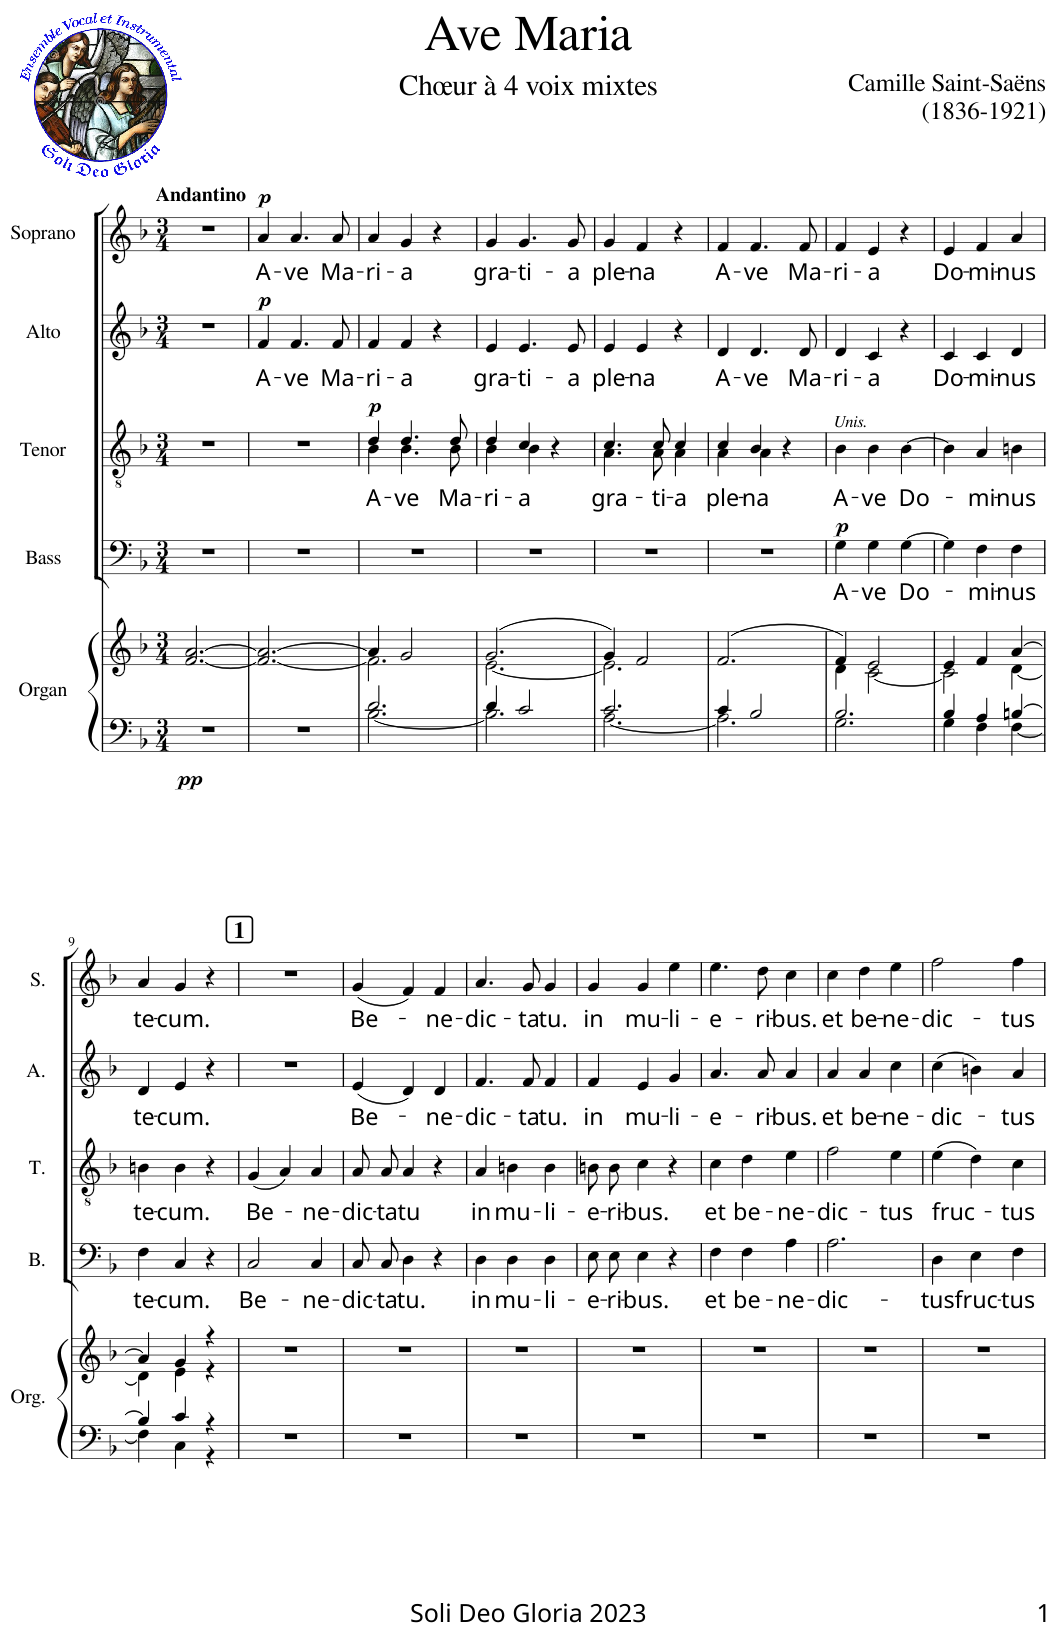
**kern	**kern	**dynam	**kern	**text	**dynam	**kern	**text	**dynam	**kern	**text	**dynam	**kern	**text	**dynam
*part5	*part5	*part5	*part4	*part4	*part4	*part3	*part3	*part3	*part2	*part2	*part2	*part1	*part1	*part1
*staff6	*staff5	*staff5/6	*staff4	*staff4	*staff4	*staff3	*staff3	*staff3	*staff2	*staff2	*staff2	*staff1	*staff1	*staff1
*I"Organ	*	*	*I"Bass	*	*	*I"Tenor	*	*	*I"Alto	*	*	*I"Soprano	*	*
*I'Org.	*	*	*I'B.	*	*	*I'T.	*	*	*I'A.	*	*	*I'S.	*	*
*clefF4	*clefG2	*	*clefF4	*	*	*clefGv2	*	*	*clefG2	*	*	*clefG2	*	*
*k[b-]	*k[b-]	*	*k[b-]	*	*	*k[b-]	*	*	*k[b-]	*	*	*k[b-]	*	*
*M3/4	*M3/4	*	*M3/4	*	*	*M3/4	*	*	*M3/4	*	*	*M3/4	*	*
=1	=1	=1	=1	=1	=1	=1	=1	=1	=1	=1	=1	=1	=1	=1
!	!	!	!	!	!	!	!	!	!	!	!	!LO:TX:a:B:t=Andantino	!	!
!	!	!LO:DY:b=2	!	!	!	!	!	!	!	!	!	!	!	!
2.r	[2.f/ [2.a/	pp	2.r	.	.	2.r	.	.	2.r	.	.	2.r	.	.
=2	=2	=2	=2	=2	=2	=2	=2	=2	=2	=2	=2	=2	=2	=2
!	!	!	!	!	!	!	!	!	!	!LO:LY:b	!LO:DY:a	!	!LO:LY:b	!LO:DY:a
2.r	2.f/_ 2.a/_	.	2.r	.	.	2.r	.	.	4f/	A-	p	4a/	A-	p
!	!	!	!	!	!	!	!	!	!	!LO:LY:b	!	!	!LO:LY:b	!
.	.	.	.	.	.	.	.	.	4.f/	-ve	.	4.a/	-ve	.
!	!	!	!	!	!	!	!	!	!	!LO:LY:b	!	!	!LO:LY:b	!
.	.	.	.	.	.	.	.	.	8f/	Ma-	.	8a/	Ma-	.
=3	=3	=3	=3	=3	=3	=3	=3	=3	=3	=3	=3	=3	=3	=3
*^	*^	*	*	*	*	*	*	*	*	*	*	*	*	*
!	!	!	!	!	!	!	!	!	!LO:LY:b	!LO:DY:a	!	!LO:LY:b	!	!	!LO:LY:b	!
*	*	*	*	*	*	*	*	*^	*	*	*	*	*	*	*	*
2.d/	[2.B-\	4a/]	2.f\]	.	2.r	.	.	4d/	4B-\	A-	p	4f/	-ri-	.	4a/	-ri-	.
!	!	!	!	!	!	!	!	!	!	!LO:LY:b	!	!	!LO:LY:b	!	!	!LO:LY:b	!
.	.	2g/	.	.	.	.	.	4.d/	4.B-\	-ve	.	4f/	-a	.	4g/	-a	.
.	.	.	.	.	.	.	.	.	.	.	.	4r	.	.	4r	.	.
!	!	!	!	!	!	!	!	!	!	!LO:LY:b	!	!	!	!	!	!	!
.	.	.	.	.	.	.	.	8d/	8B-\	Ma-	.	.	.	.	.	.	.
=4	=4	=4	=4	=4	=4	=4	=4	=4	=4	=4	=4	=4	=4	=4	=4	=4	=4
!	!	!	!	!	!	!	!	!	!	!LO:LY:b	!	!	!LO:LY:b	!	!	!LO:LY:b	!
4d/	2.B-\]	(2.g/	[2.e\	.	2.r	.	.	4d/	4B-\	-ri-	.	4e/	gra-	.	4g/	gra-	.
!	!	!	!	!	!	!	!	!	!	!LO:LY:b	!	!	!LO:LY:b	!	!	!LO:LY:b	!
2c/	.	.	.	.	.	.	.	4c/	4B-\	-a	.	4.e/	-ti-	.	4.g/	-ti-	.
.	.	.	.	.	.	.	.	4r	4ryy	.	.	.	.	.	.	.	.
!	!	!	!	!	!	!	!	!	!	!	!	!	!LO:LY:b	!	!	!LO:LY:b	!
.	.	.	.	.	.	.	.	.	.	.	.	8e/	-a	.	8g/	-a	.
=5	=5	=5	=5	=5	=5	=5	=5	=5	=5	=5	=5	=5	=5	=5	=5	=5	=5
!	!	!	!	!	!	!	!	!	!	!LO:LY:b	!	!	!LO:LY:b	!	!	!LO:LY:b	!
2.c/	[2.A\	4g/)	2.e\]	.	2.r	.	.	4.c/	4.A\	gra-	.	4e/	ple-	.	4g/	ple-	.
!	!	!	!	!	!	!	!	!	!	!	!	!	!LO:LY:b	!	!	!LO:LY:b	!
.	.	2f/	.	.	.	.	.	.	.	.	.	4e/	-na	.	4f/	-na	.
!	!	!	!	!	!	!	!	!	!	!LO:LY:b	!	!	!	!	!	!	!
.	.	.	.	.	.	.	.	8c/	8A\	-ti-	.	.	.	.	.	.	.
!	!	!	!	!	!	!	!	!	!	!LO:LY:b	!	!	!	!	!	!	!
.	.	.	.	.	.	.	.	4c/	4A\	-a	.	4r	.	.	4r	.	.
*	*	*v	*v	*	*	*	*	*	*	*	*	*	*	*	*	*	*
=6	=6	=6	=6	=6	=6	=6	=6	=6	=6	=6	=6	=6	=6	=6	=6	=6
!	!	!	!	!	!	!	!	!	!LO:LY:b	!	!	!LO:LY:b	!	!	!LO:LY:b	!
4c/	2.A\]	(2.f/	.	2.r	.	.	4c/	4A\	ple-	.	4d/	A-	.	4f/	A-	.
!	!	!	!	!	!	!	!	!	!LO:LY:b	!	!	!LO:LY:b	!	!	!LO:LY:b	!
2B-/	.	.	.	.	.	.	4B-/	4A\	-na	.	4.d/	-ve	.	4.f/	-ve	.
.	.	.	.	.	.	.	4r	4ryy	.	.	.	.	.	.	.	.
!	!	!	!	!	!	!	!	!	!	!	!	!LO:LY:b	!	!	!LO:LY:b	!
.	.	.	.	.	.	.	.	.	.	.	8d/	Ma-	.	8f/	Ma-	.
*	*	*	*	*	*	*	*v	*v	*	*	*	*	*	*	*	*
=7	=7	=7	=7	=7	=7	=7	=7	=7	=7	=7	=7	=7	=7	=7	=7
*	*	*^	*	*	*	*	*	*	*	*	*	*	*	*	*
!	!	!	!	!	!	!	!	!LO:TX:a:i:t=Unis.	!	!	!	!	!	!	!	!
!	!	!	!	!	!	!LO:LY:b	!LO:DY:a	!	!LO:LY:b	!	!	!LO:LY:b	!	!	!LO:LY:b	!
2.B-/	2.G\	4f/)	4d\	.	4G\	A-	p	4B-\	A-	.	4d/	-ri-	.	4f/	-ri-	.
!	!	!	!	!	!	!LO:LY:b	!	!	!LO:LY:b	!	!	!LO:LY:b	!	!	!LO:LY:b	!
.	.	2e/	[2c\	.	4G\	-ve	.	4B-\	-ve	.	4c/	-a	.	4e/	-a	.
!	!	!	!	!	!	!LO:LY:b	!	!	!LO:LY:b	!	!	!	!	!	!	!
.	.	.	.	.	[4G\	Do-	.	[4B-\	Do-	.	4r	.	.	4r	.	.
=8	=8	=8	=8	=8	=8	=8	=8	=8	=8	=8	=8	=8	=8	=8	=8	=8
!	!	!	!	!	!	!	!	!	!	!	!	!LO:LY:b	!	!	!LO:LY:b	!
4B-/	4G\	4e/	2c\]	.	4G\]	.	.	4B-\]	.	.	4c/	Do-	.	4e/	Do-	.
!	!	!	!	!	!	!LO:LY:b	!	!	!LO:LY:b	!	!	!LO:LY:b	!	!	!LO:LY:b	!
4A/	4F\	4f/	.	.	4F\	-mi-	.	4A/	-mi-	.	4c/	-mi-	.	4f/	-mi-	.
!	!	!	!	!	!	!LO:LY:b	!	!	!LO:LY:b	!	!	!LO:LY:b	!	!	!LO:LY:b	!
[4Bn/	[4F\	[4a/	[4d\	.	4F\	-nus	.	4Bn\	-nus	.	4d/	-nus	.	4a/	-nus	.
!!LO:LB:g=z
=9	=9	=9	=9	=9	=9	=9	=9	=9	=9	=9	=9	=9	=9	=9	=9	=9
!	!	!	!	!	!	!LO:LY:b	!	!	!LO:LY:b	!	!	!LO:LY:b	!	!	!LO:LY:b	!
4B/]	4F\]	4a/]	4d\]	.	4F\	te-	.	4Bn\	te-	.	4d/	te-	.	4a/	te-	.
!	!	!	!	!	!	!LO:LY:b	!	!	!LO:LY:b	!	!	!LO:LY:b	!	!	!LO:LY:b	!
4c/	4C\	4g/	4e\	.	4C/	-cum.	.	4B\	-cum.	.	4e/	-cum.	.	4g/	-cum.	.
4r	4r	4r	4r	.	4r	.	.	4r	.	.	4r	.	.	4r	.	.
!!LO:REH:place=s1:a:B:cj:fs=14:t=1
=10	=10	=10	=10	=10	=10	=10	=10	=10	=10	=10	=10	=10	=10	=10	=10	=10
!	!	!	!	!	!	!LO:LY:b	!	!	!LO:LY:b	!	!	!	!	!	!	!
*v	*v	*	*	*	*	*	*	*	*	*	*	*	*	*	*	*
*	*v	*v	*	*	*	*	*	*	*	*	*	*	*	*	*
2.r	2.r	.	2C/	Be-	.	(4G/	Be-	.	2.r	.	.	2.r	.	.
.	.	.	.	.	.	4A/)	.	.	.	.	.	.	.	.
!	!	!	!	!LO:LY:b	!	!	!LO:LY:b	!	!	!	!	!	!	!
.	.	.	4C/	-ne-	.	4A/	-ne-	.	.	.	.	.	.	.
=11	=11	=11	=11	=11	=11	=11	=11	=11	=11	=11	=11	=11	=11	=11
!	!	!	!	!LO:LY:b	!	!	!LO:LY:b	!	!	!LO:LY:b	!	!	!LO:LY:b	!
2.r	2.r	.	8C/L	-dic-	.	8A/L	-dic-	.	(4e/	Be-	.	(4g/	Be-	.
!	!	!	!	!LO:LY:b	!	!	!LO:LY:b	!	!	!	!	!	!	!
.	.	.	8C/J	-ta	.	8A/J	-ta	.	.	.	.	.	.	.
!	!	!	!	!LO:LY:b	!	!	!LO:LY:b	!	!	!	!	!	!	!
.	.	.	4D\	tu.	.	4A/	tu	.	4d/)	.	.	4f/)	.	.
!	!	!	!	!	!	!	!	!	!	!LO:LY:b	!	!	!LO:LY:b	!
.	.	.	4r	.	.	4r	.	.	4d/	-ne-	.	4f/	-ne-	.
=12	=12	=12	=12	=12	=12	=12	=12	=12	=12	=12	=12	=12	=12	=12
!	!	!	!	!LO:LY:b	!	!	!LO:LY:b	!	!	!LO:LY:b	!	!	!LO:LY:b	!
2.r	2.r	.	4D\	in	.	4A/	in	.	4.f/	-dic-	.	4.a/	-dic-	.
!	!	!	!	!LO:LY:b	!	!	!LO:LY:b	!	!	!	!	!	!	!
.	.	.	4D\	mu-	.	4Bn\	mu-	.	.	.	.	.	.	.
!	!	!	!	!	!	!	!	!	!	!LO:LY:b	!	!	!LO:LY:b	!
.	.	.	.	.	.	.	.	.	8f/	-ta	.	8g/	-ta	.
!	!	!	!	!LO:LY:b	!	!	!LO:LY:b	!	!	!LO:LY:b	!	!	!LO:LY:b	!
.	.	.	4D\	-li-	.	4B\	-li-	.	4f/	tu.	.	4g/	tu.	.
=13	=13	=13	=13	=13	=13	=13	=13	=13	=13	=13	=13	=13	=13	=13
!	!	!	!	!LO:LY:b	!	!	!LO:LY:b	!	!	!LO:LY:b	!	!	!LO:LY:b	!
2.r	2.r	.	8E\L	-e-	.	8Bn\L	-e-	.	4f/	in	.	4g/	in	.
!	!	!	!	!LO:LY:b	!	!	!LO:LY:b	!	!	!	!	!	!	!
.	.	.	8E\J	-ri-	.	8B\J	-ri-	.	.	.	.	.	.	.
!	!	!	!	!LO:LY:b	!	!	!LO:LY:b	!	!	!LO:LY:b	!	!	!LO:LY:b	!
.	.	.	4E\	-bus.	.	4c\	-bus.	.	4e/	mu-	.	4g/	mu-	.
!	!	!	!	!	!	!	!	!	!	!LO:LY:b	!	!	!LO:LY:b	!
.	.	.	4r	.	.	4r	.	.	4g/	-li-	.	4ee\	-li-	.
=14	=14	=14	=14	=14	=14	=14	=14	=14	=14	=14	=14	=14	=14	=14
!	!	!	!	!LO:LY:b	!	!	!LO:LY:b	!	!	!LO:LY:b	!	!	!LO:LY:b	!
2.r	2.r	.	4F\	et	.	4c\	et	.	4.a/	-e-	.	4.ee\	-e-	.
!	!	!	!	!LO:LY:b	!	!	!LO:LY:b	!	!	!	!	!	!	!
.	.	.	4F\	be-	.	4d\	be-	.	.	.	.	.	.	.
!	!	!	!	!	!	!	!	!	!	!LO:LY:b	!	!	!LO:LY:b	!
.	.	.	.	.	.	.	.	.	8a/	-ri-	.	8dd\	-ri-	.
!	!	!	!	!LO:LY:b	!	!	!LO:LY:b	!	!	!LO:LY:b	!	!	!LO:LY:b	!
.	.	.	4A\	-ne-	.	4e\	-ne-	.	4a/	-bus.	.	4cc\	-bus.	.
=15	=15	=15	=15	=15	=15	=15	=15	=15	=15	=15	=15	=15	=15	=15
!	!	!	!	!LO:LY:b	!	!	!LO:LY:b	!	!	!LO:LY:b	!	!	!LO:LY:b	!
2.r	2.r	.	2.A\	-dic-	.	2f\	-dic-	.	4a/	et	.	4cc\	et	.
!	!	!	!	!	!	!	!	!	!	!LO:LY:b	!	!	!LO:LY:b	!
.	.	.	.	.	.	.	.	.	4a/	be-	.	4dd\	be-	.
!	!	!	!	!	!	!	!LO:LY:b	!	!	!LO:LY:b	!	!	!LO:LY:b	!
.	.	.	.	.	.	4e\	-tus	.	4cc\	-ne-	.	4ee\	-ne-	.
=16	=16	=16	=16	=16	=16	=16	=16	=16	=16	=16	=16	=16	=16	=16
!	!	!	!	!LO:LY:b	!	!	!LO:LY:b	!	!	!LO:LY:b	!	!	!LO:LY:b	!
2.r	2.r	.	4D\	-tus	.	(4e\	fruc-	.	(4cc\	-dic-	.	2ff\	-dic-	.
!	!	!	!	!LO:LY:b	!	!	!	!	!	!	!	!	!	!
.	.	.	4E\	fruc-	.	4d\)	.	.	4bn\)	.	.	.	.	.
!	!	!	!	!LO:LY:b	!	!	!LO:LY:b	!	!	!LO:LY:b	!	!	!LO:LY:b	!
.	.	.	4F\	-tus	.	4c\	-tus	.	4a/	-tus	.	4ff\	-tus	.
=	=	=	=	=	=	=	=	=	=	=	=	=	=	=
*-	*-	*-	*-	*-	*-	*-	*-	*-	*-	*-	*-	*-	*-	*-
